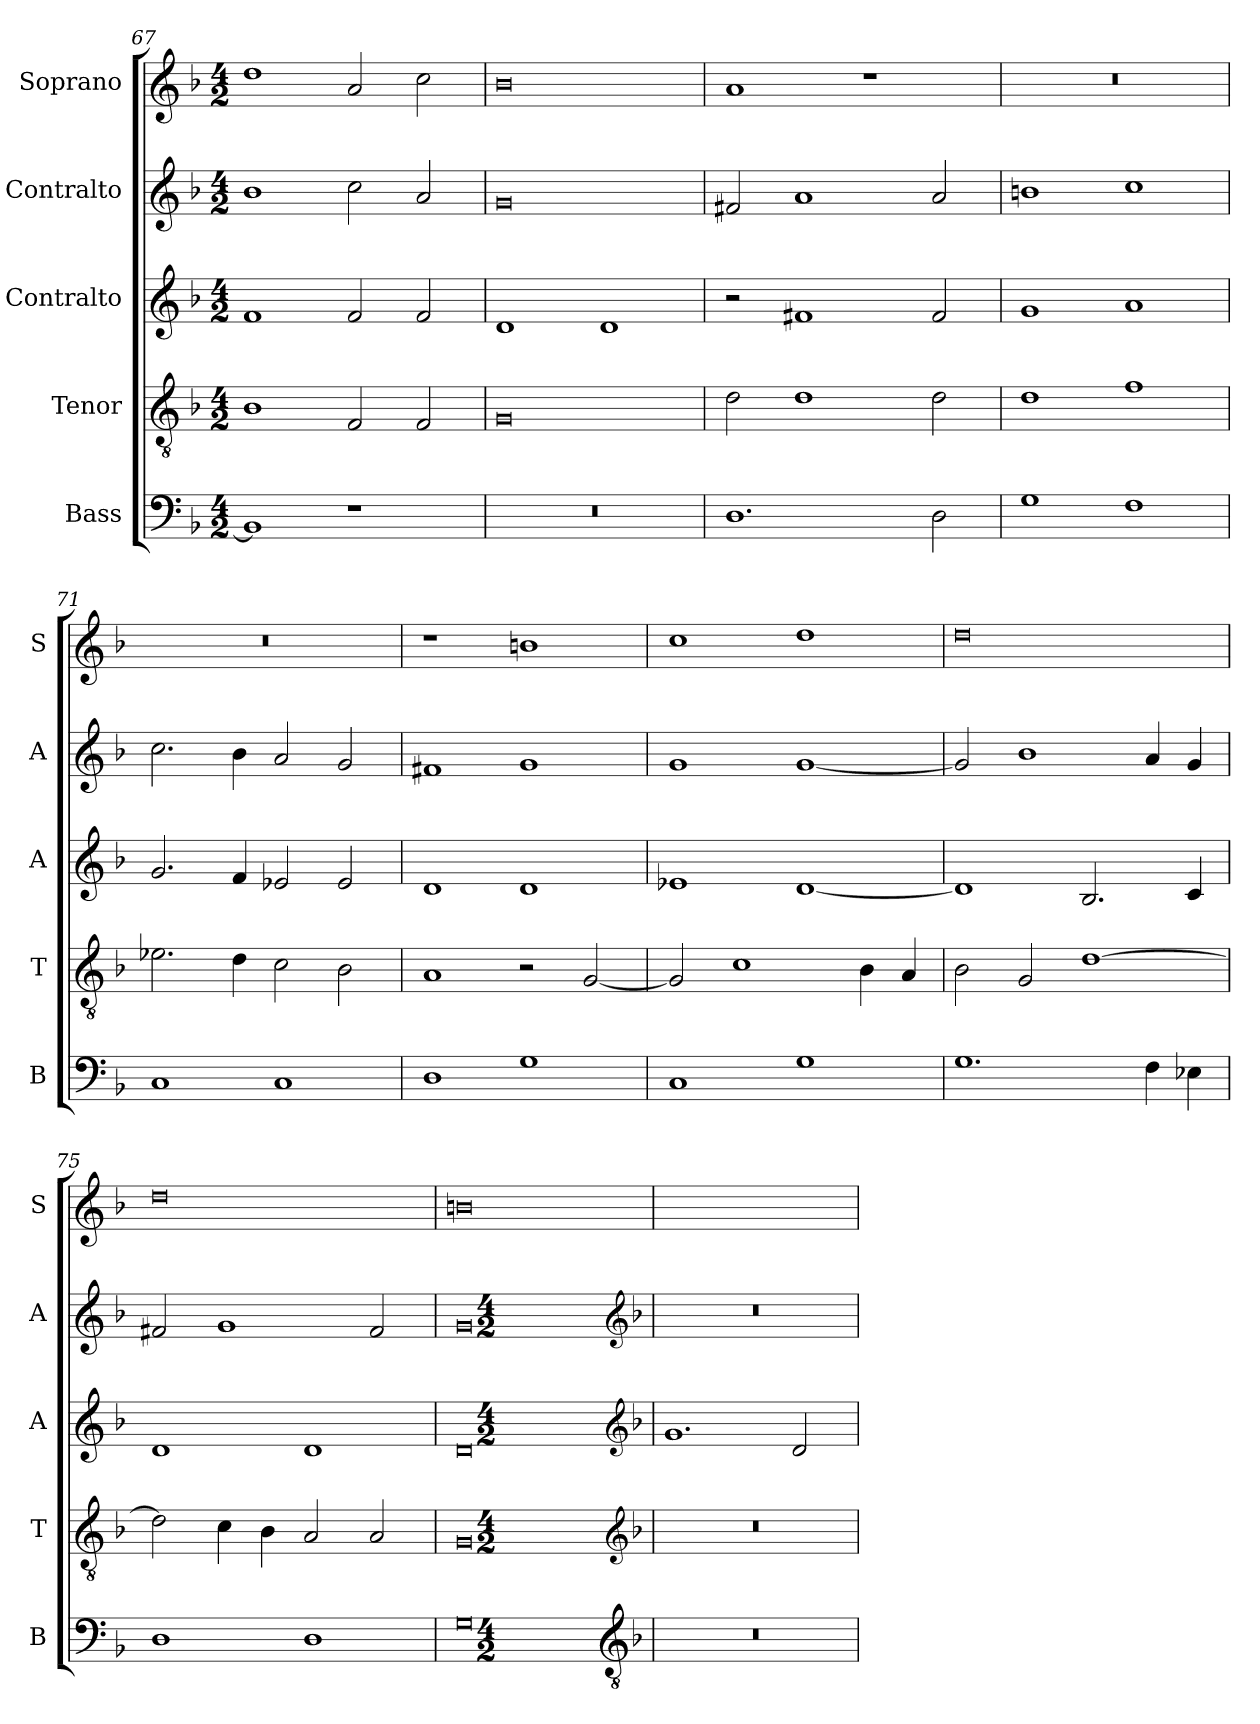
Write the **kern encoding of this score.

**kern	**kern	**kern	**kern	**kern
*part5	*part4	*part3	*part2	*part1
*staff5	*staff4	*staff3	*staff2	*staff1
*I"Bass	*I"Tenor	*I"Contralto	*I"Contralto	*I"Soprano
*I'B	*I'T	*I'A	*I'A	*I'S
*clefF4	*clefGv2	*clefG2	*clefG2	*clefG2
*k[b-]	*k[b-]	*k[b-]	*k[b-]	*k[b-]
*G:dor	*G:dor	*G:dor	*G:dor	*G:dor
*M4/2	*M4/2	*M4/2	*M4/2	*M4/2
=67	=67	=67	=67	=67
1BB-]	1B-	1f	1b-	1dd
1r	2F	2f	2cc	2a
.	2F	2f	2a	2cc
=68	=68	=68	=68	=68
0r	0G	1d	0g	0b-
.	.	1d	.	.
=69	=69	=69	=69	=69
1.D	2d	2r	2f#X	1a
.	1d	1f#X	1a	.
.	.	.	.	1r
2D	2d	2f#	2a	.
=70	=70	=70	=70	=70
1G	1d	1g	1bn	0r
1F	1f	1a	1cc	.
=71	=71	=71	=71	=71
1C	2.e-X	2.g	2.cc	0r
.	4d	4f	4b-	.
1C	2c	2e-X	2a	.
.	2B-	2e-	2g	.
=72	=72	=72	=72	=72
1D	1A	1d	1f#X	1r
1G	2r	1d	1g	1bn
.	[2G	.	.	.
=73	=73	=73	=73	=73
1C	2G]	1e-X	1g	1cc
.	1c	.	.	.
1G	.	[1d	[1g	1dd
.	4B-	.	.	.
.	4A	.	.	.
=74	=74	=74	=74	=74
1.G	2B-	1d]	2g]	0dd
.	2G	.	1b-	.
.	[1d	2.B-	.	.
4F	.	.	4a	.
4E-X	.	4c	4g	.
=75	=75	=75	=75	=75
1D	2d]	1d	2f#X	0dd
.	4c	.	1g	.
.	4B-	.	.	.
1D	2A	1d	.	.
.	2A	.	2f#	.
=76	=76	=76	=76	=76
0G	0G	0d	0g	0bn
*clefGv2	*clefG2	*clefG2	*clefG2	*
*k[b-]	*k[b-]	*k[b-]	*k[b-]	*
*G:dor	*G:dor	*G:dor	*G:dor	*
*M4/2	*M4/2	*M4/2	*M4/2	*
=77	=77	=77	=77	=77
0r	0r	1.g	0r	0ryy
.	.	2d	.	.
=	=	=	=	=
*-	*-	*-	*-	*-
